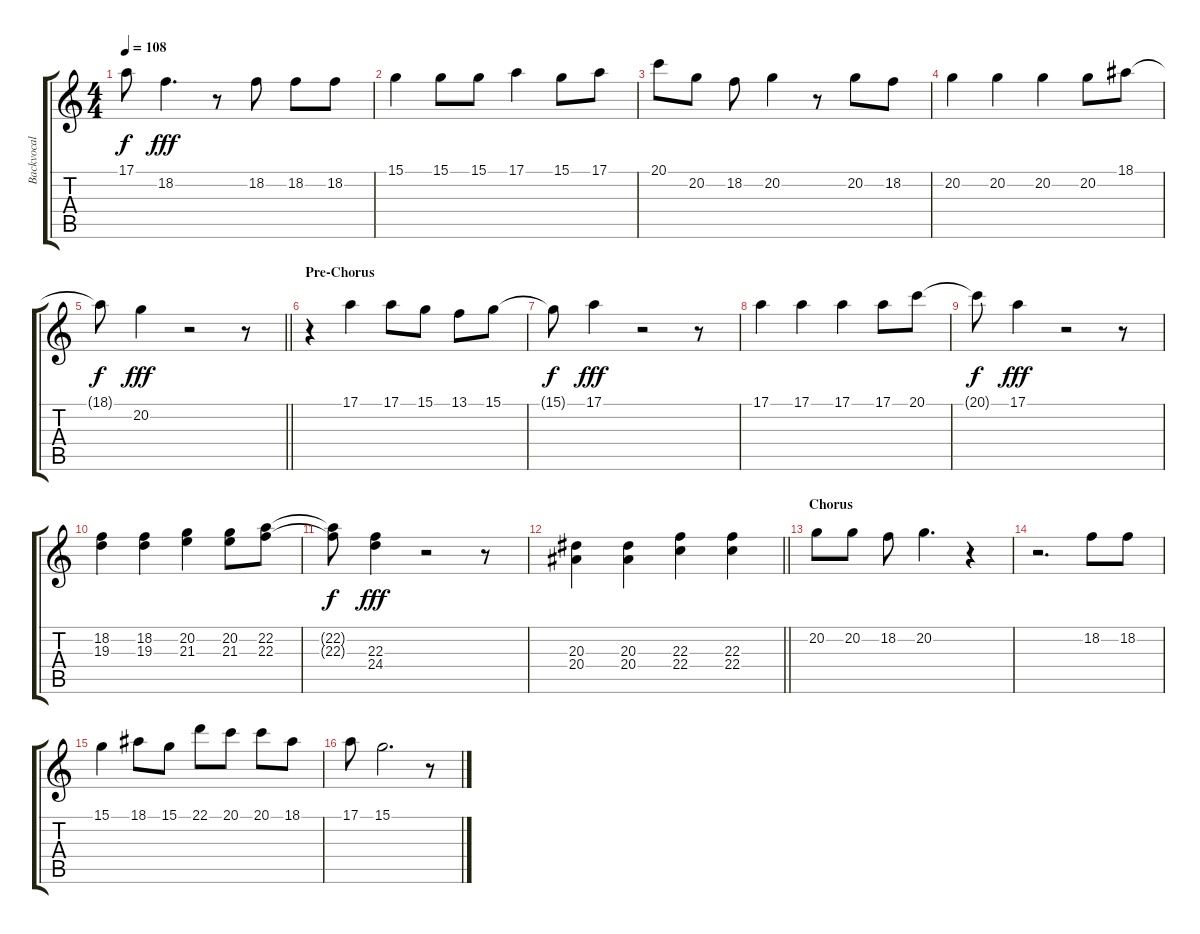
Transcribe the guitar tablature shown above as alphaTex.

\track ("Backvocal" "Backvocal") {instrument choiraahs}
\staff {score tabs}
\tuning (E4 B3 G3 D3 A2 E2) {hide}
\ts (4 4)
\tempo 108
\clef g2
\ks c
17.1{t}.8{dy f} 18.2.4{d dy fff} r.8 18.2.8 18.2.8 18.2.8 |
15.1.4 15.1.8 15.1.8 17.1.4 15.1.8 17.1.8 |
20.1.8 20.2.8 18.2.8 20.2.4 r.8 20.2.8 18.2.8 |
20.2.4 20.2.4 20.2.4 20.2.8 18.1.8 |
\barLineRight lightlight
18.1{t}.8{dy f} 20.2.4{dy fff} r.2 r.8 |
\section ("" "Pre-Chorus")
r.4 17.1.4 17.1.8 15.1.8 13.1.8 15.1.8 |
15.1{t}.8{dy f} 17.1.4{dy fff} r.2 r.8 |
17.1.4 17.1.4 17.1.4 17.1.8 20.1.8 |
20.1{t}.8{dy f} 17.1.4{dy fff} r.2 r.8 |
(18.2 19.3).4 (18.2 19.3).4 (20.2 21.3).4 (20.2 21.3).8 (22.2 22.3).8 |
(22.2{t} 22.3{t}).8{dy f} (22.3 24.4).4{dy fff} r.2 r.8 |
\barLineRight lightlight
(20.3 20.4).4 (20.3 20.4).4 (22.3 22.4).4 (22.3 22.4).4 |
\section ("" "Chorus")
20.2.8 20.2.8 18.2.8 20.2.4{d} r.4 |
r.2{d} 18.2.8 18.2.8 |
15.1.4 18.1.8 15.1.8 22.1.8 20.1.8 20.1.8 18.1.8 |
17.1.8 15.1.2{d} r.8
